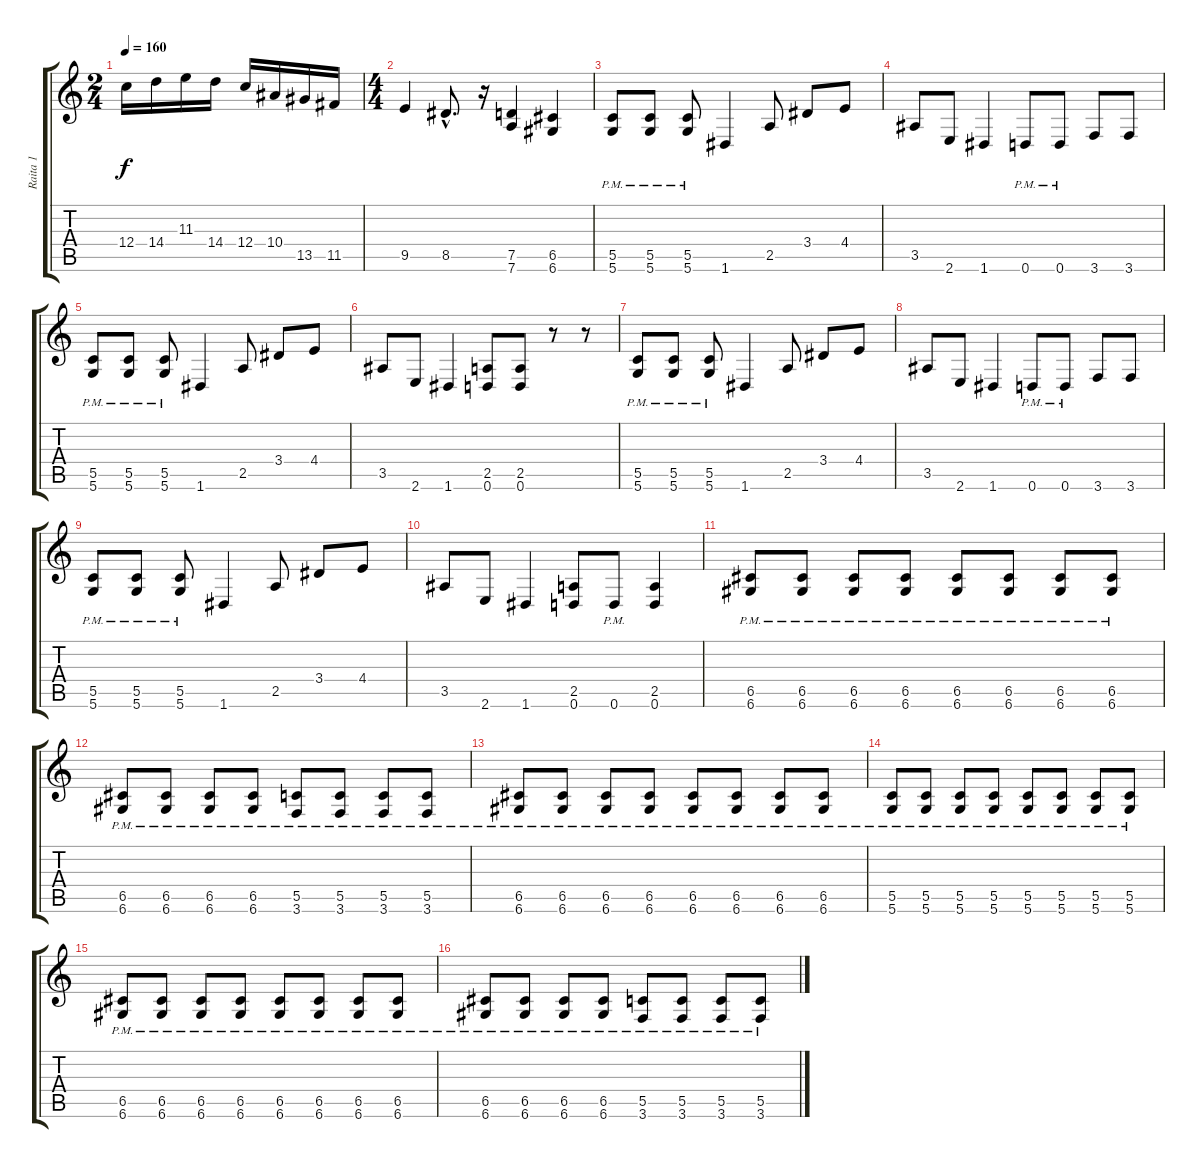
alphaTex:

\track ("Raita 1" "Raita 1") {instrument distortionguitar}
\staff {score tabs}
\tuning (D4 A3 F3 C3 G2 D2) {hide}
\ts (2 4)
\tempo 160
\clef g2
\ks c
12.4.16{dy f} 14.4.16 11.3.16 14.4.16 12.4.16 10.4.16 13.5.16 11.5.16 |
\ts (4 4)
9.5.4 8.5{hac}.8{d} r.16 (7.5 7.6).4 (6.5 6.6).4 |
(5.5{pm} 5.6{pm}).8 (5.5{pm} 5.6{pm}).8 (5.5{pm} 5.6{pm}).8 1.6.4 2.5.8 3.4.8 4.4.8 |
3.5.8 2.6.8 1.6.4 0.6{pm}.8 0.6{pm}.8 3.6.8 3.6.8 |
(5.5{pm} 5.6{pm}).8 (5.5{pm} 5.6{pm}).8 (5.5{pm} 5.6{pm}).8 1.6.4 2.5.8 3.4.8 4.4.8 |
3.5.8 2.6.8 1.6.4 (2.5 0.6).8 (2.5 0.6).8 r.8 r.8 |
(5.5{pm} 5.6{pm}).8 (5.5{pm} 5.6{pm}).8 (5.5{pm} 5.6{pm}).8 1.6.4 2.5.8 3.4.8 4.4.8 |
3.5.8 2.6.8 1.6.4 0.6{pm}.8 0.6{pm}.8 3.6.8 3.6.8 |
(5.5{pm} 5.6{pm}).8 (5.5{pm} 5.6{pm}).8 (5.5{pm} 5.6{pm}).8 1.6.4 2.5.8 3.4.8 4.4.8 |
3.5.8 2.6.8 1.6.4 (2.5 0.6).8 0.6{pm}.8 (2.5 0.6).4 |
(6.5{pm} 6.6{pm}).8 (6.5{pm} 6.6{pm}).8 (6.5{pm} 6.6{pm}).8 (6.5{pm} 6.6{pm}).8 (6.5{pm} 6.6{pm}).8 (6.5{pm} 6.6{pm}).8 (6.5{pm} 6.6{pm}).8 (6.5{pm} 6.6{pm}).8 |
(6.5{pm} 6.6{pm}).8 (6.5{pm} 6.6{pm}).8 (6.5{pm} 6.6{pm}).8 (6.5{pm} 6.6{pm}).8 (5.5{pm} 3.6{pm}).8 (5.5{pm} 3.6{pm}).8 (5.5{pm} 3.6{pm}).8 (5.5{pm} 3.6{pm}).8 |
(6.5{pm} 6.6{pm}).8 (6.5{pm} 6.6{pm}).8 (6.5{pm} 6.6{pm}).8 (6.5{pm} 6.6{pm}).8 (6.5{pm} 6.6{pm}).8 (6.5{pm} 6.6{pm}).8 (6.5{pm} 6.6{pm}).8 (6.5{pm} 6.6{pm}).8 |
(5.5{pm} 5.6{pm}).8 (5.5{pm} 5.6{pm}).8 (5.5{pm} 5.6{pm}).8 (5.5{pm} 5.6{pm}).8 (5.5{pm} 5.6{pm}).8 (5.5{pm} 5.6{pm}).8 (5.5{pm} 5.6{pm}).8 (5.5{pm} 5.6{pm}).8 |
(6.5{pm} 6.6{pm}).8 (6.5{pm} 6.6{pm}).8 (6.5{pm} 6.6{pm}).8 (6.5{pm} 6.6{pm}).8 (6.5{pm} 6.6{pm}).8 (6.5{pm} 6.6{pm}).8 (6.5{pm} 6.6{pm}).8 (6.5{pm} 6.6{pm}).8 |
(6.5{pm} 6.6{pm}).8 (6.5{pm} 6.6{pm}).8 (6.5{pm} 6.6{pm}).8 (6.5{pm} 6.6{pm}).8 (5.5{pm} 3.6{pm}).8 (5.5{pm} 3.6{pm}).8 (5.5{pm} 3.6{pm}).8 (5.5{pm} 3.6{pm}).8
